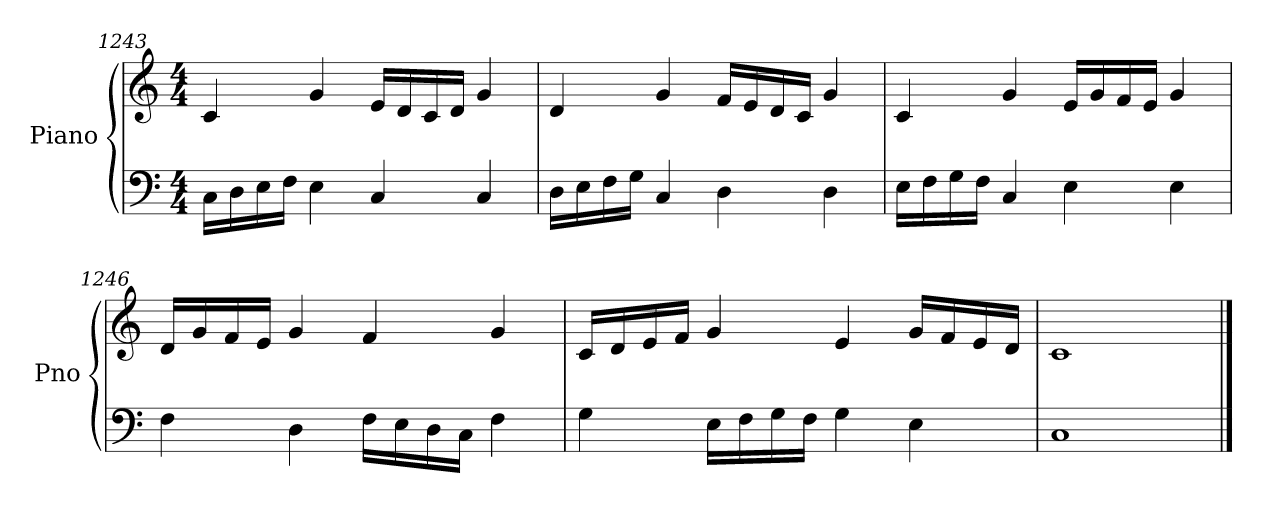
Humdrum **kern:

**kern	**kern
*part1	*part1
*staff2	*staff1
*I"Piano	*
*I'Pno	*
!!LO:LB:g=z
*clefF4	*clefG2
*k[]	*k[]
*M4/4	*M4/4
=1243	=1243
16C\LL	4c/
16D\	.
16E\	.
16F\JJ	.
4E\	4g/
4C/	16e/LL
.	16d/
.	16c/
.	16d/JJ
4C/	4g/
=1244	=1244
16D\LL	4d/
16E\	.
16F\	.
16G\JJ	.
4C/	4g/
4D\	16f/LL
.	16e/
.	16d/
.	16c/JJ
4D\	4g/
=1245	=1245
16E\LL	4c/
16F\	.
16G\	.
16F\JJ	.
4C/	4g/
4E\	16e/LL
.	16g/
.	16f/
.	16e/JJ
4E\	4g/
!!LO:PB:g=z
=1246	=1246
4F\	16d/LL
.	16g/
.	16f/
.	16e/JJ
4D\	4g/
16F\LL	4f/
16E\	.
16D\	.
16C\JJ	.
4F\	4g/
=1247	=1247
4G\	16c/LL
.	16d/
.	16e/
.	16f/JJ
16E\LL	4g/
16F\	.
16G\	.
16F\JJ	.
4G\	4e/
4E\	16g/LL
.	16f/
.	16e/
.	16d/JJ
=1248	=1248
1C	1c
==	==
*-	*-
